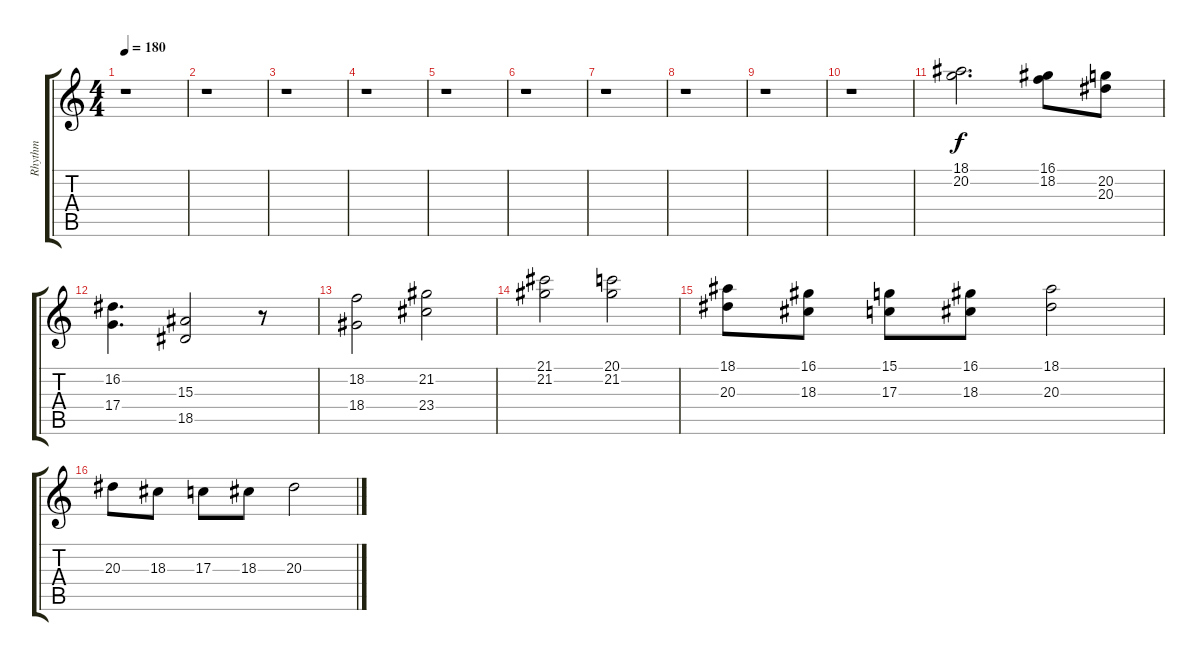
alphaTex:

\track ("Rhythm" "Rhythm") {instrument rockorgan}
\staff {score tabs}
\tuning (E4 B3 G3 D3 A2 E2) {hide}
\ts (4 4)
\tempo 180
\clef g2
\ks c
r.1{dy ff} |
r.1 |
r.1 |
r.1 |
r.1 |
r.1 |
r.1 |
r.1 |
r.1 |
r.1 |
(18.1 20.2).2{d dy f} (16.1 18.2).8 (20.2 20.3).8 |
(16.2 17.4).4{d} (15.3 18.5).2 r.8 |
(18.2 18.4).2 (21.2 23.4).2 |
(21.1 21.2).2 (20.1 21.2).2 |
(18.1 20.3).8 (16.1 18.3).8 (15.1 17.3).8 (16.1 18.3).8 (18.1 20.3).2 |
20.3.8 18.3.8 17.3.8 18.3.8 20.3.2
